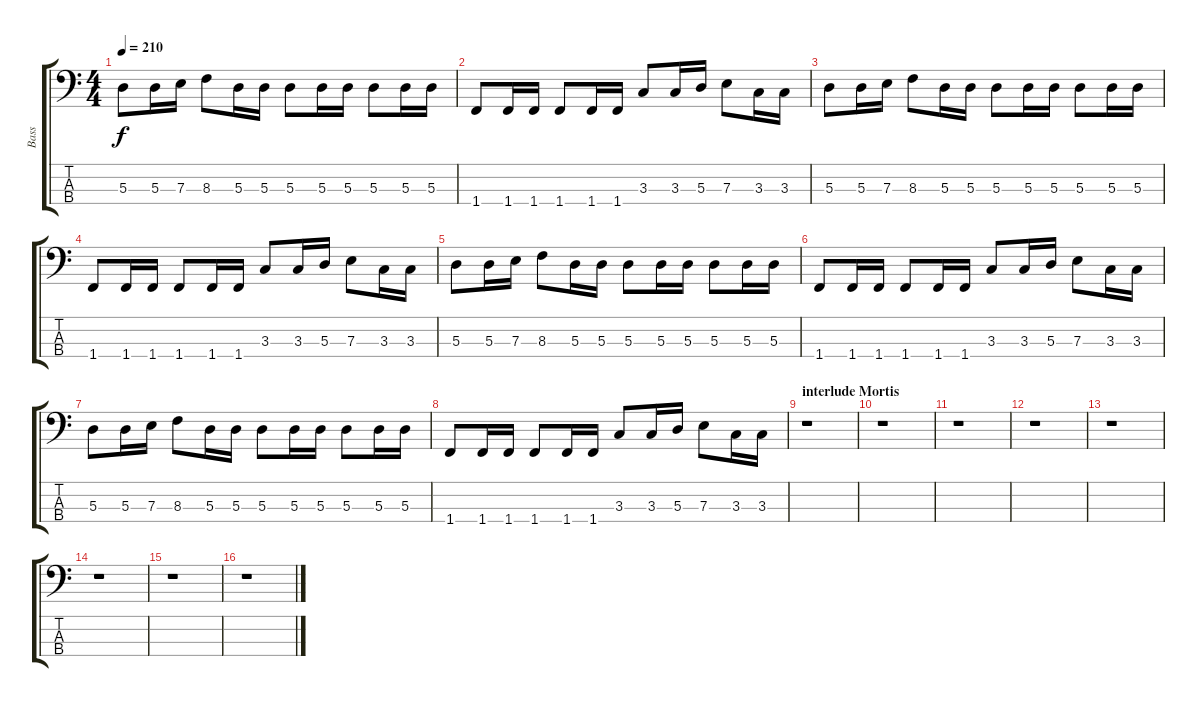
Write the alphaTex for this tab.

\track ("Bass" "Bass") {instrument electricbassfinger}
\staff {score tabs}
\tuning (G2 D2 A1 E1) {hide}
\ts (4 4)
\tempo 210
\clef f4
\ks c
5.3.8{dy f} 5.3.16 7.3.16 8.3.8 5.3.16 5.3.16 5.3.8 5.3.16 5.3.16 5.3.8 5.3.16 5.3.16 |
1.4.8 1.4.16 1.4.16 1.4.8 1.4.16 1.4.16 3.3.8 3.3.16 5.3.16 7.3.8 3.3.16 3.3.16 |
5.3.8 5.3.16 7.3.16 8.3.8 5.3.16 5.3.16 5.3.8 5.3.16 5.3.16 5.3.8 5.3.16 5.3.16 |
1.4.8 1.4.16 1.4.16 1.4.8 1.4.16 1.4.16 3.3.8 3.3.16 5.3.16 7.3.8 3.3.16 3.3.16 |
5.3.8 5.3.16 7.3.16 8.3.8 5.3.16 5.3.16 5.3.8 5.3.16 5.3.16 5.3.8 5.3.16 5.3.16 |
1.4.8 1.4.16 1.4.16 1.4.8 1.4.16 1.4.16 3.3.8 3.3.16 5.3.16 7.3.8 3.3.16 3.3.16 |
5.3.8 5.3.16 7.3.16 8.3.8 5.3.16 5.3.16 5.3.8 5.3.16 5.3.16 5.3.8 5.3.16 5.3.16 |
1.4.8 1.4.16 1.4.16 1.4.8 1.4.16 1.4.16 3.3.8 3.3.16 5.3.16 7.3.8 3.3.16 3.3.16 |
\section ("" "interlude Mortis")
r.1 |
r.1 |
r.1 |
r.1 |
r.1 |
r.1 |
r.1 |
r.1
